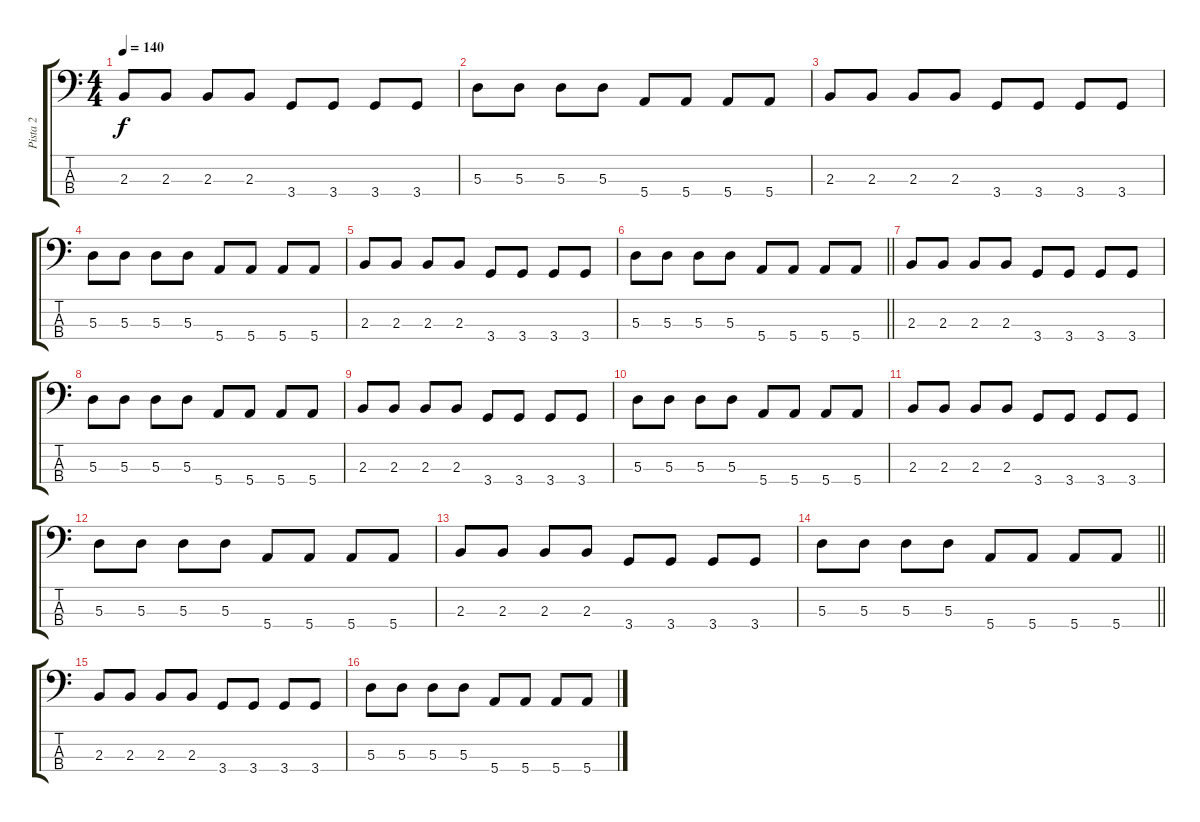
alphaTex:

\track ("Pista 2" "Pista 2") {instrument electricbasspick}
\staff {score tabs}
\tuning (G2 D2 A1 E1) {hide}
\ts (4 4)
\tempo 140
\clef f4
\ks c
2.3.8{dy f} 2.3.8 2.3.8 2.3.8 3.4.8 3.4.8 3.4.8 3.4.8 |
5.3.8 5.3.8 5.3.8 5.3.8 5.4.8 5.4.8 5.4.8 5.4.8 |
2.3.8 2.3.8 2.3.8 2.3.8 3.4.8 3.4.8 3.4.8 3.4.8 |
5.3.8 5.3.8 5.3.8 5.3.8 5.4.8 5.4.8 5.4.8 5.4.8 |
2.3.8 2.3.8 2.3.8 2.3.8 3.4.8 3.4.8 3.4.8 3.4.8 |
\barLineRight lightlight
5.3.8 5.3.8 5.3.8 5.3.8 5.4.8 5.4.8 5.4.8 5.4.8 |
2.3.8 2.3.8 2.3.8 2.3.8 3.4.8 3.4.8 3.4.8 3.4.8 |
5.3.8 5.3.8 5.3.8 5.3.8 5.4.8 5.4.8 5.4.8 5.4.8 |
2.3.8 2.3.8 2.3.8 2.3.8 3.4.8 3.4.8 3.4.8 3.4.8 |
5.3.8 5.3.8 5.3.8 5.3.8 5.4.8 5.4.8 5.4.8 5.4.8 |
2.3.8 2.3.8 2.3.8 2.3.8 3.4.8 3.4.8 3.4.8 3.4.8 |
5.3.8 5.3.8 5.3.8 5.3.8 5.4.8 5.4.8 5.4.8 5.4.8 |
2.3.8 2.3.8 2.3.8 2.3.8 3.4.8 3.4.8 3.4.8 3.4.8 |
\barLineRight lightlight
5.3.8 5.3.8 5.3.8 5.3.8 5.4.8 5.4.8 5.4.8 5.4.8 |
2.3.8 2.3.8 2.3.8 2.3.8 3.4.8 3.4.8 3.4.8 3.4.8 |
5.3.8 5.3.8 5.3.8 5.3.8 5.4.8 5.4.8 5.4.8 5.4.8
